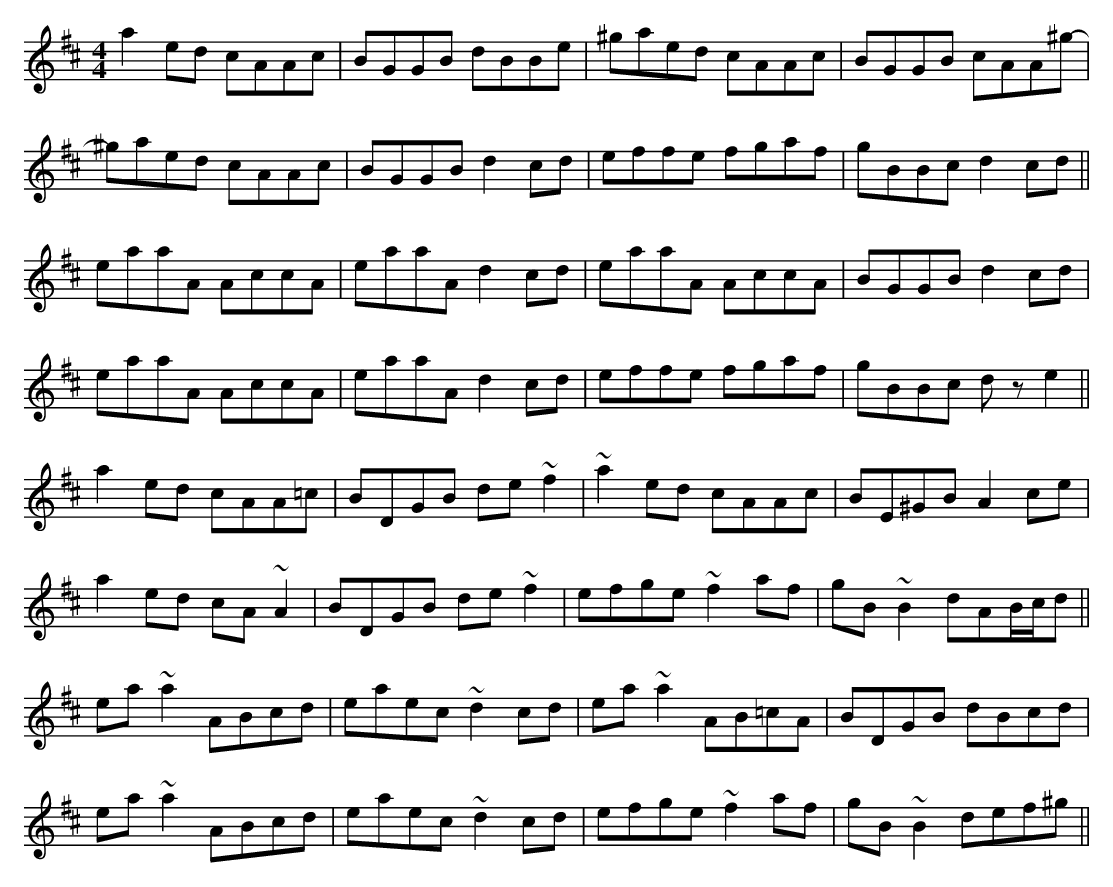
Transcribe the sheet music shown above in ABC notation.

X:1
M:4/4
K:Amix
a2ed cAAc|BGGB dBBe|^gaed cAAc|BGGB cAA^g-|
^gaed cAAc|BGGB d2cd|effe fgaf|gBBc d2cd||
eaaA AccA|eaaA d2cd|eaaA AccA|BGGB d2cd|
eaaA AccA|eaaA d2cd|effe fgaf|gBBc dze2||
a2ed cAA=c|BDGB de~f2|~a2ed cAAc|BE^GB A2ce|
a2ed cA~A2|BDGB de~f2|efge ~f2af|gB~B2 dAB/c/d||
ea~a2 ABcd|eaec ~d2cd|ea~a2 AB=cA|BDGB dBcd|
ea~a2 ABcd|eaec ~d2cd|efge ~f2af|gB~B2 def^g||
